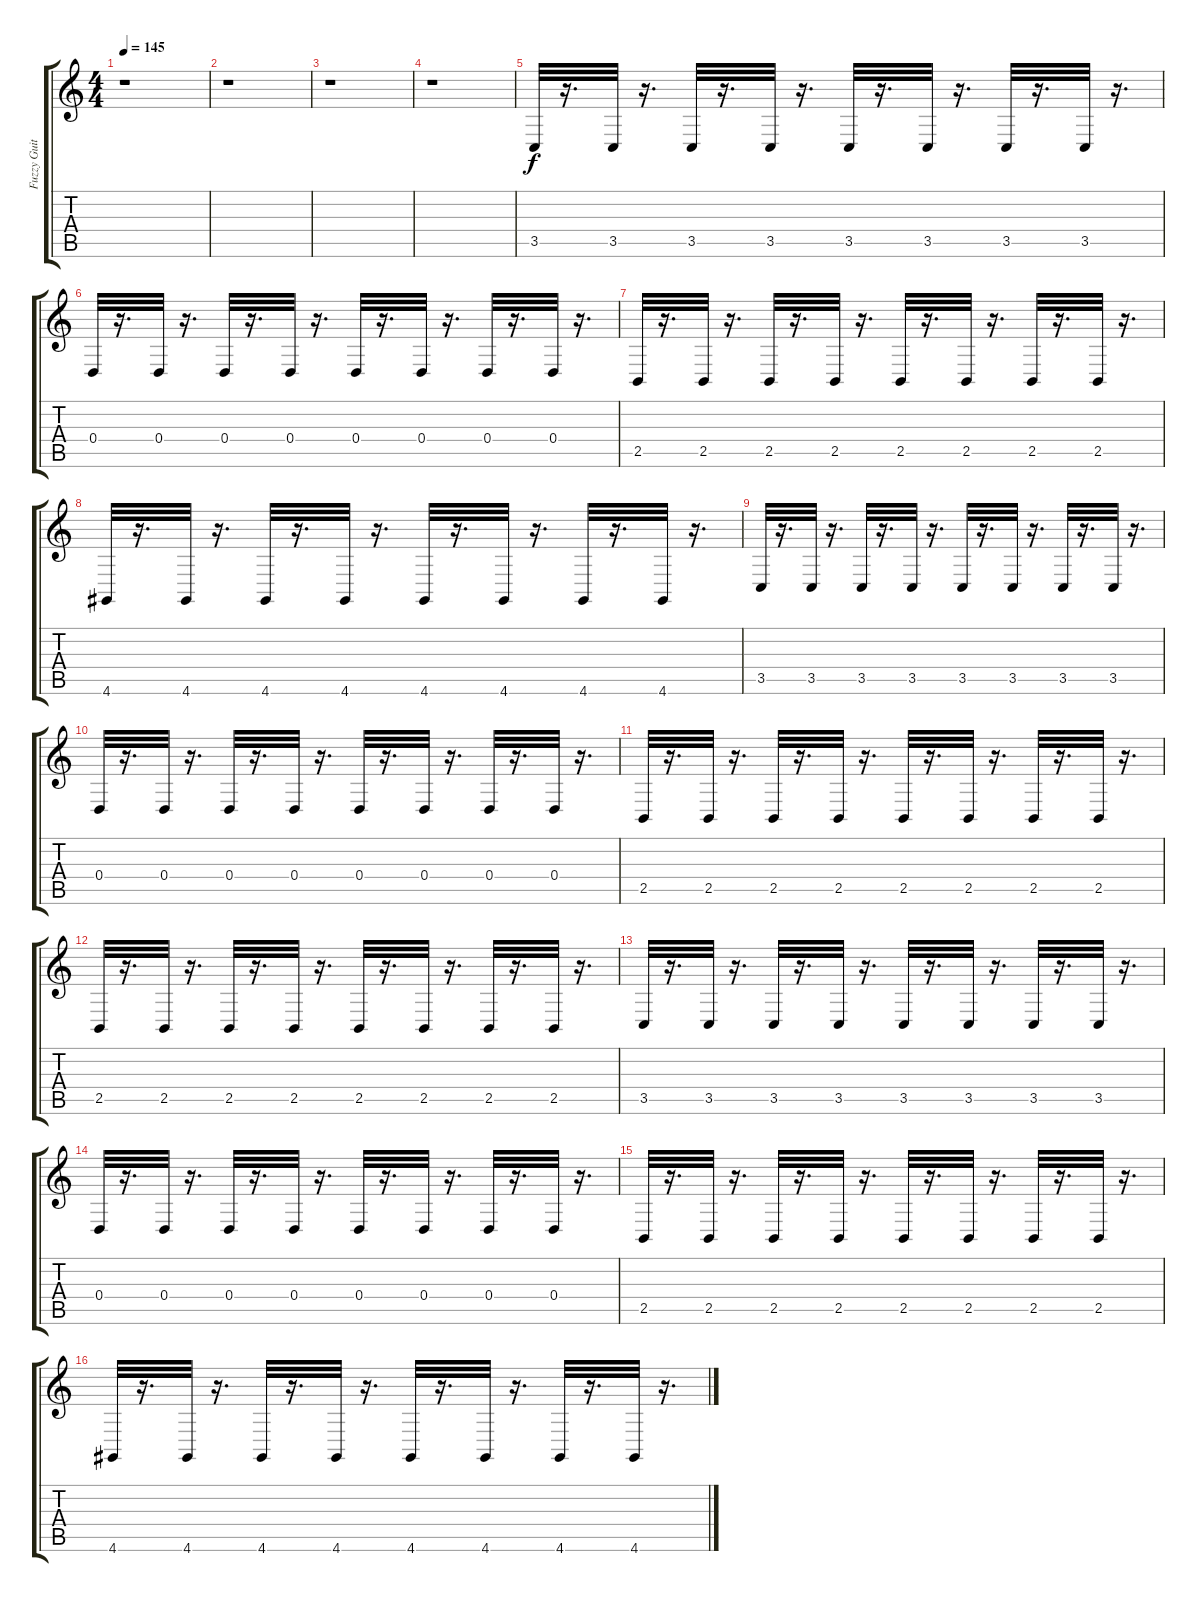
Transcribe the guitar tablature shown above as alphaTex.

\track ("Fuzzy Guitar" "Fuzzy Guit") {instrument lead2sawtooth}
\staff {score tabs}
\tuning (E4 B3 G3 D3 A2 E2) {hide}
\ts (4 4)
\tempo 145
\clef g2
\ks c
r.1{dy f} |
r.1 |
r.1 |
r.1 |
3.5.32 r.16{d} 3.5.32 r.16{d} 3.5.32 r.16{d} 3.5.32 r.16{d} 3.5.32 r.16{d} 3.5.32 r.16{d} 3.5.32 r.16{d} 3.5.32 r.16{d} |
0.4.32 r.16{d} 0.4.32 r.16{d} 0.4.32 r.16{d} 0.4.32 r.16{d} 0.4.32 r.16{d} 0.4.32 r.16{d} 0.4.32 r.16{d} 0.4.32 r.16{d} |
2.5.32 r.16{d} 2.5.32 r.16{d} 2.5.32 r.16{d} 2.5.32 r.16{d} 2.5.32 r.16{d} 2.5.32 r.16{d} 2.5.32 r.16{d} 2.5.32 r.16{d} |
4.6.32 r.16{d} 4.6.32 r.16{d} 4.6.32 r.16{d} 4.6.32 r.16{d} 4.6.32 r.16{d} 4.6.32 r.16{d} 4.6.32 r.16{d} 4.6.32 r.16{d} |
3.5.32 r.16{d} 3.5.32 r.16{d} 3.5.32 r.16{d} 3.5.32 r.16{d} 3.5.32 r.16{d} 3.5.32 r.16{d} 3.5.32 r.16{d} 3.5.32 r.16{d} |
0.4.32 r.16{d} 0.4.32 r.16{d} 0.4.32 r.16{d} 0.4.32 r.16{d} 0.4.32 r.16{d} 0.4.32 r.16{d} 0.4.32 r.16{d} 0.4.32 r.16{d} |
2.5.32 r.16{d} 2.5.32 r.16{d} 2.5.32 r.16{d} 2.5.32 r.16{d} 2.5.32 r.16{d} 2.5.32 r.16{d} 2.5.32 r.16{d} 2.5.32 r.16{d} |
2.5.32 r.16{d} 2.5.32 r.16{d} 2.5.32 r.16{d} 2.5.32 r.16{d} 2.5.32 r.16{d} 2.5.32 r.16{d} 2.5.32 r.16{d} 2.5.32 r.16{d} |
3.5.32 r.16{d} 3.5.32 r.16{d} 3.5.32 r.16{d} 3.5.32 r.16{d} 3.5.32 r.16{d} 3.5.32 r.16{d} 3.5.32 r.16{d} 3.5.32 r.16{d} |
0.4.32 r.16{d} 0.4.32 r.16{d} 0.4.32 r.16{d} 0.4.32 r.16{d} 0.4.32 r.16{d} 0.4.32 r.16{d} 0.4.32 r.16{d} 0.4.32 r.16{d} |
2.5.32 r.16{d} 2.5.32 r.16{d} 2.5.32 r.16{d} 2.5.32 r.16{d} 2.5.32 r.16{d} 2.5.32 r.16{d} 2.5.32 r.16{d} 2.5.32 r.16{d} |
4.6.32 r.16{d} 4.6.32 r.16{d} 4.6.32 r.16{d} 4.6.32 r.16{d} 4.6.32 r.16{d} 4.6.32 r.16{d} 4.6.32 r.16{d} 4.6.32 r.16{d}
